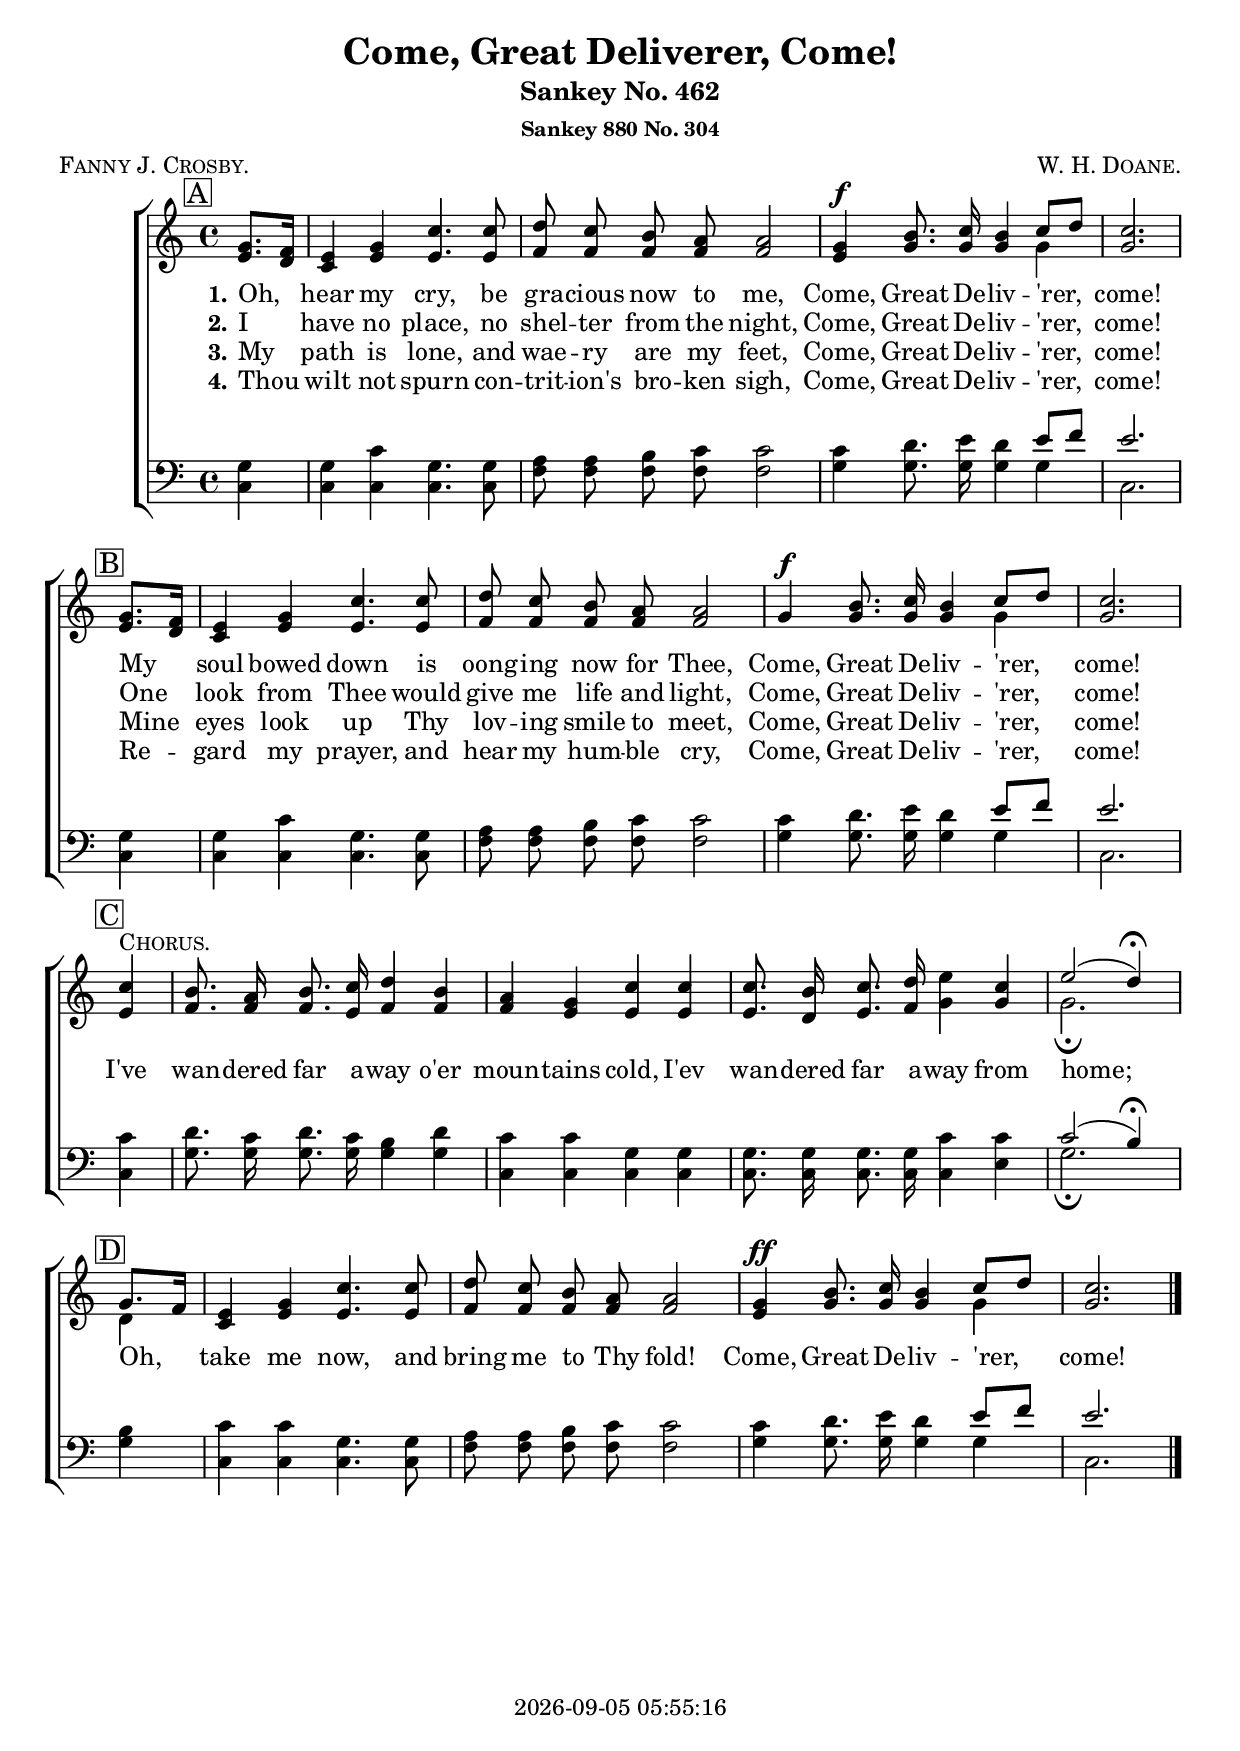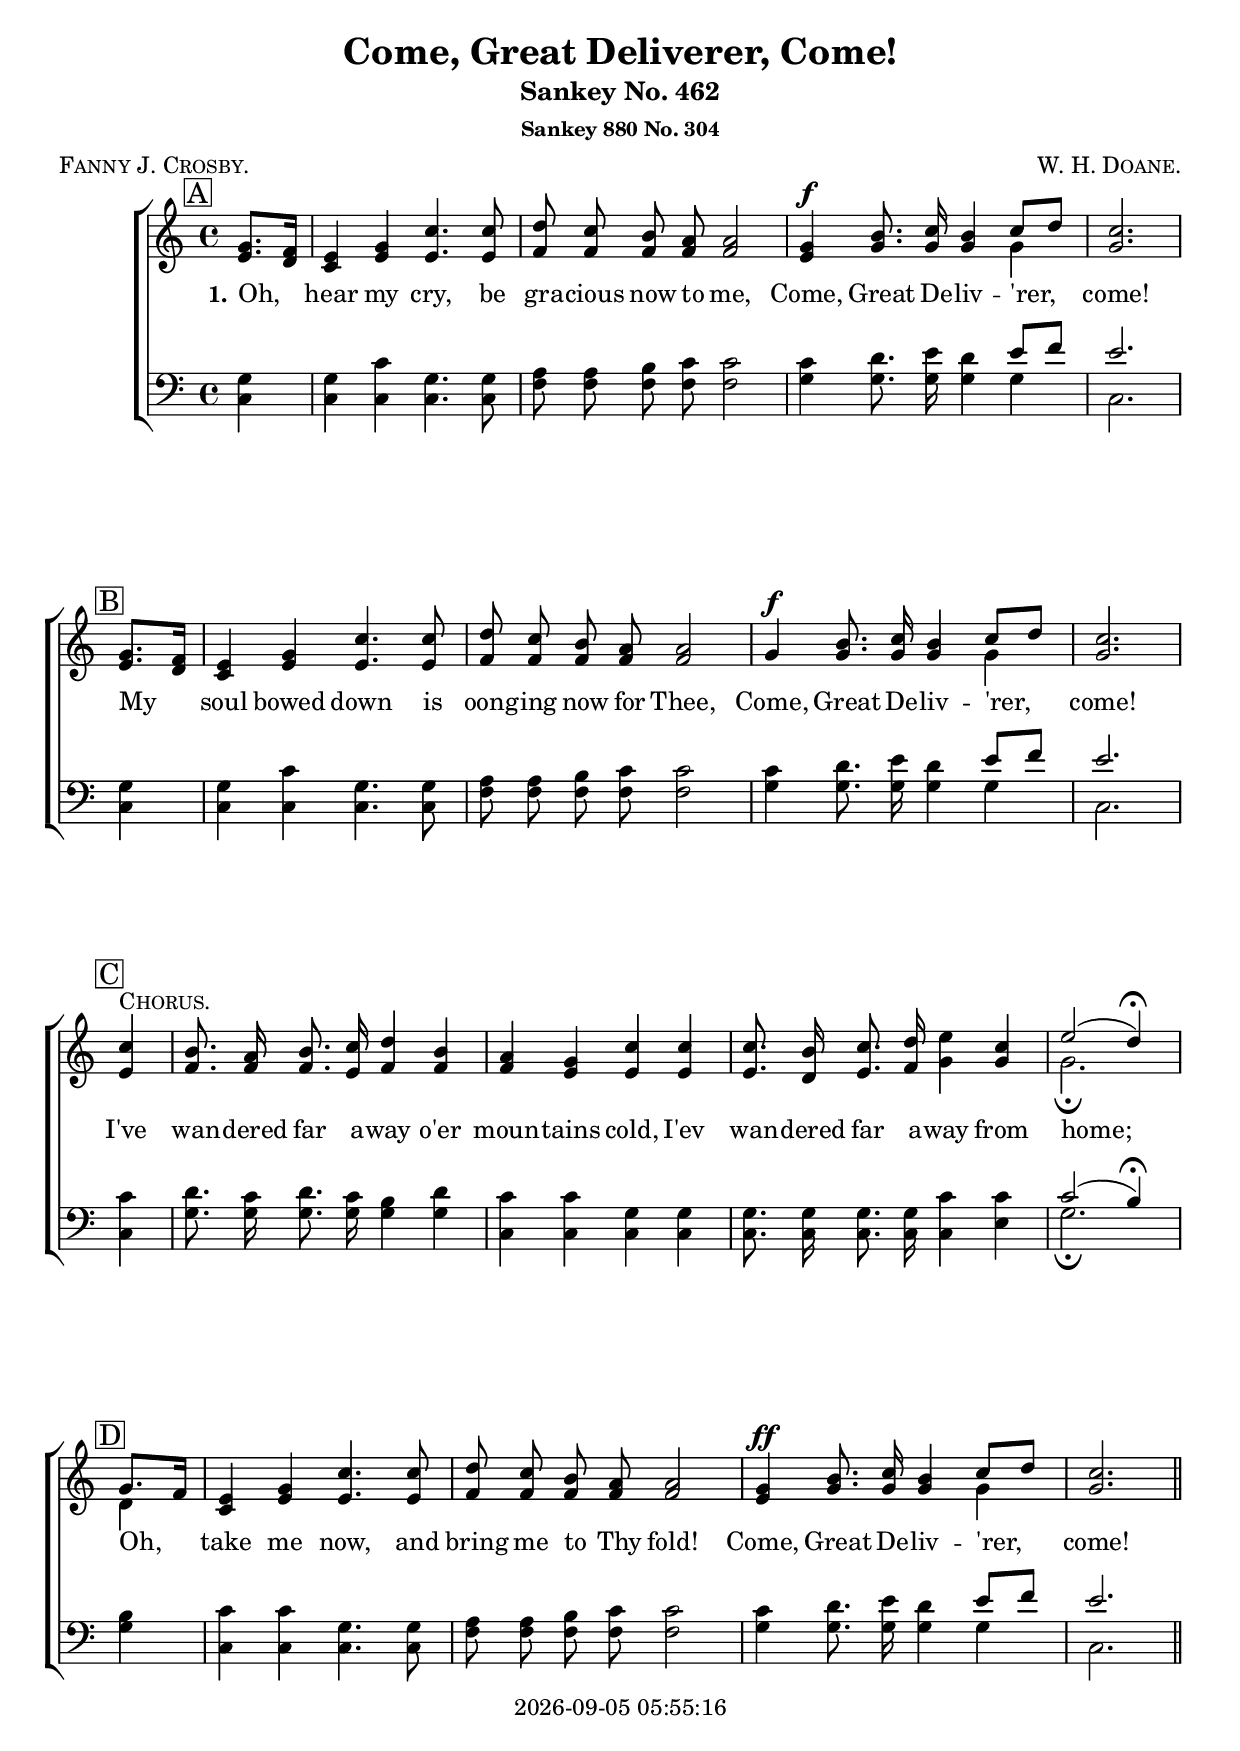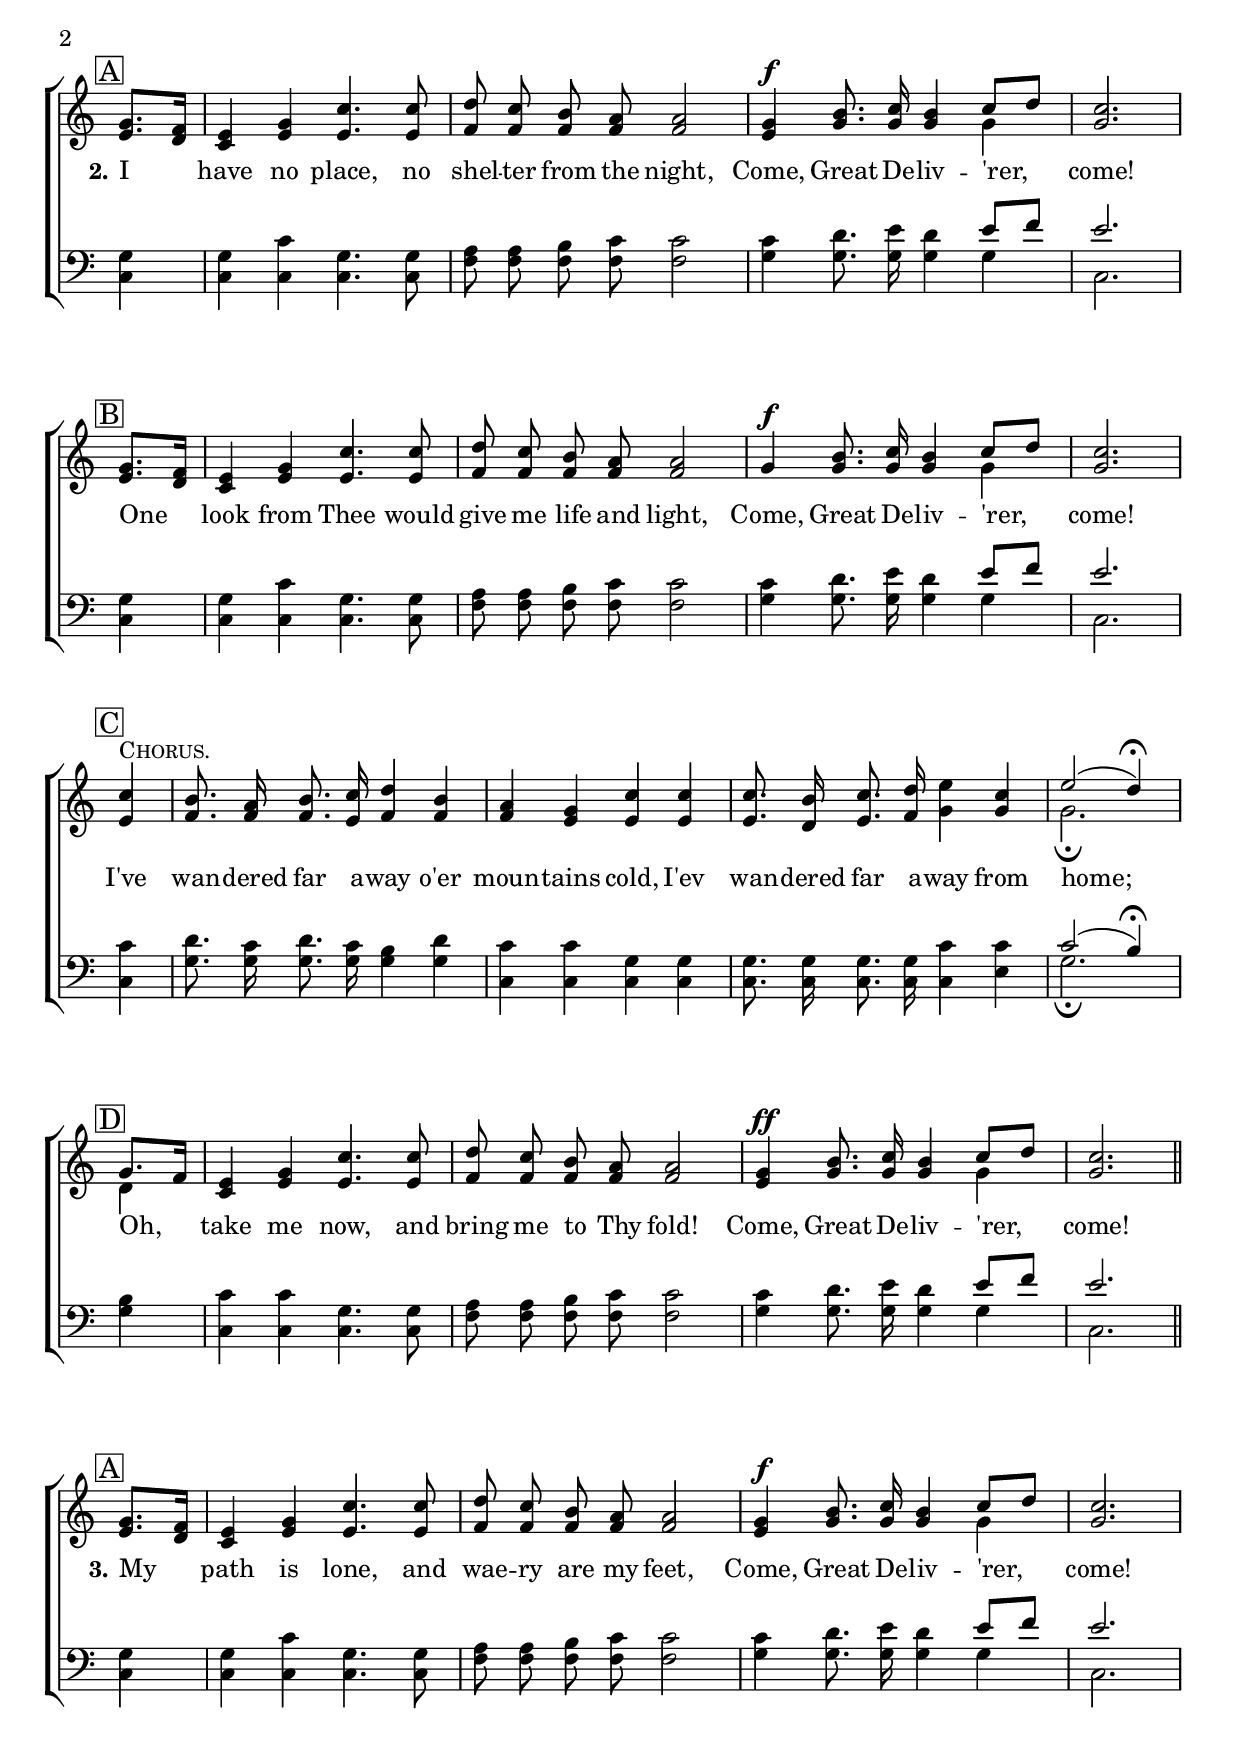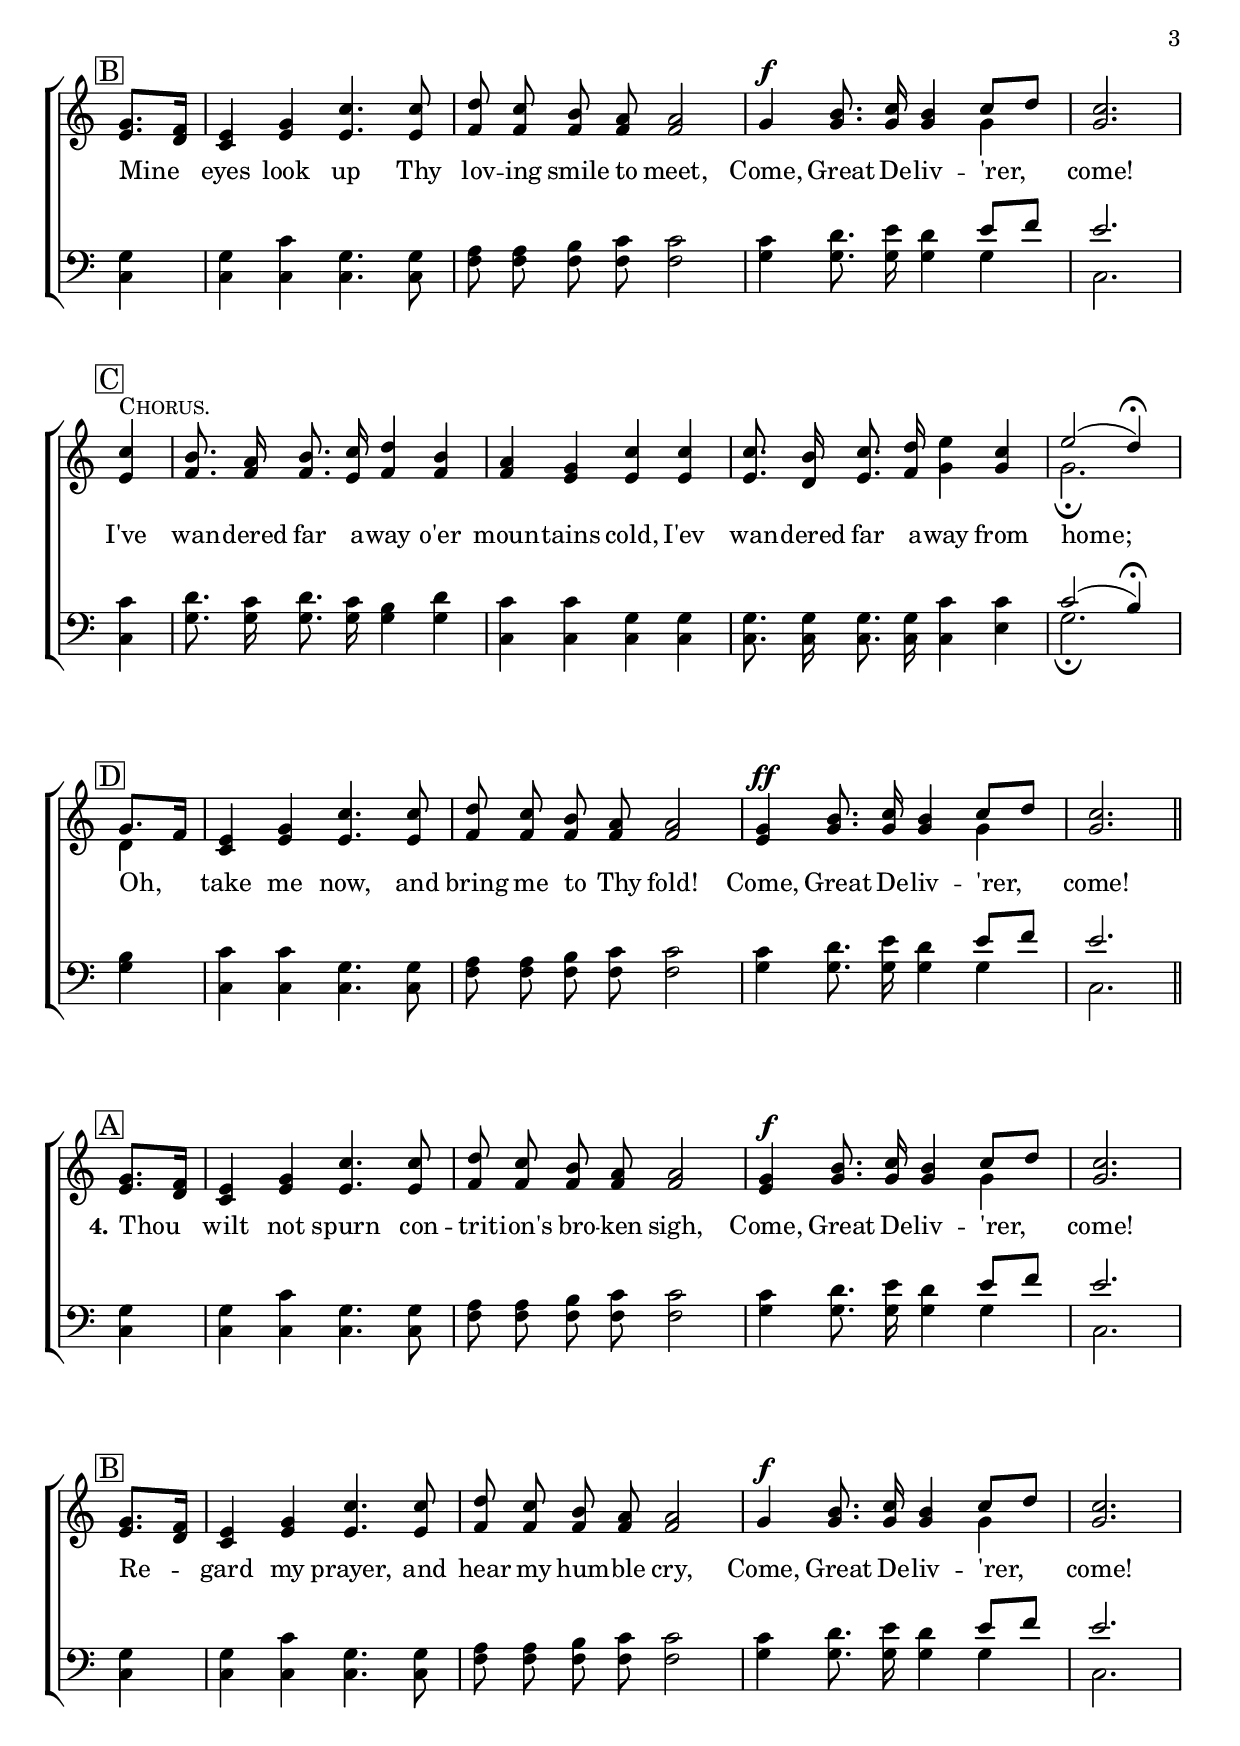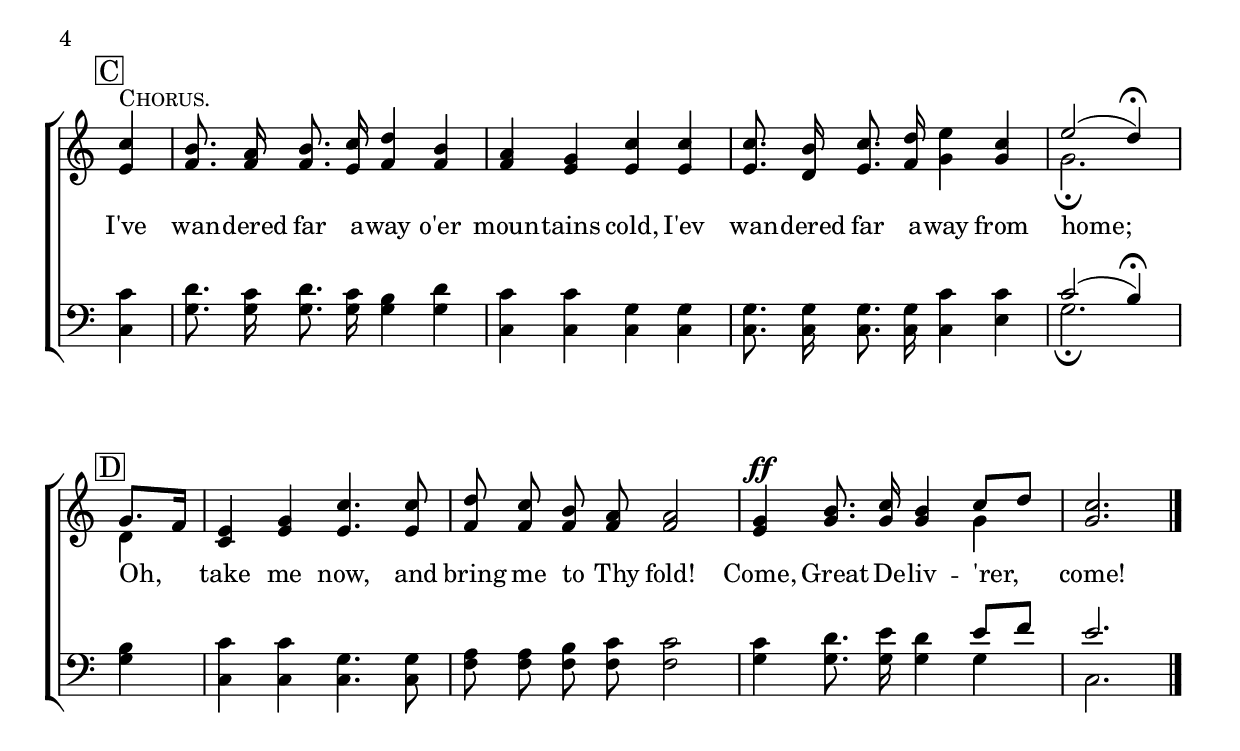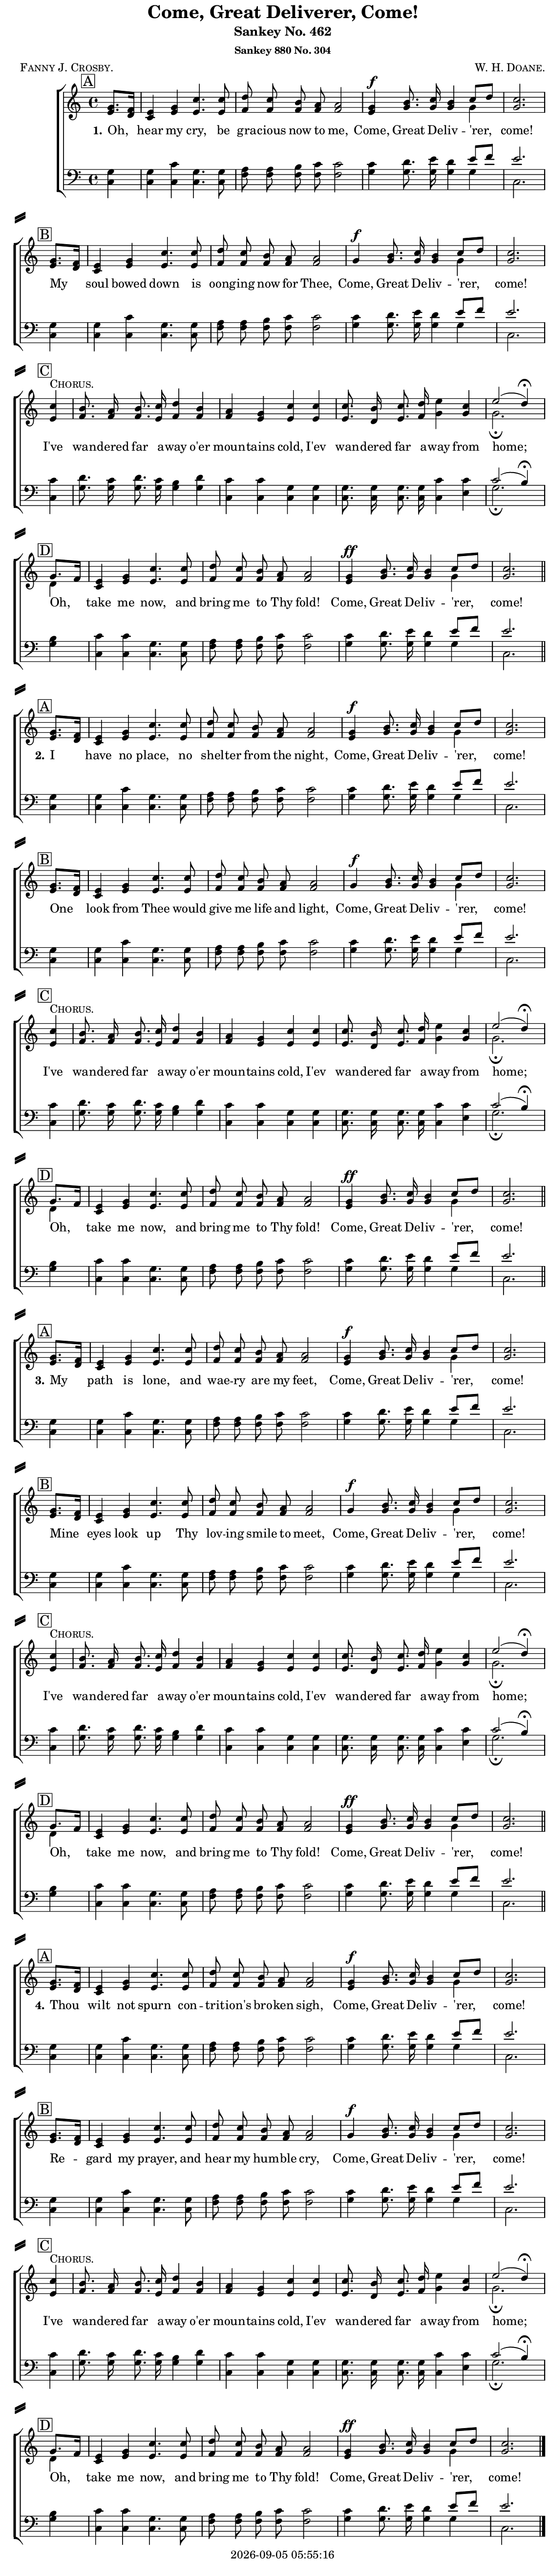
\version "2.22.1"

\include "articulate.ly"

today = #(strftime "%Y-%m-%d %H:%M:%S" (localtime (current-time)))

\header {
% centered at top
%  dedication  = "dedication"
  title       = "Come, Great Deliverer, Come!"
  subtitle    = "Sankey No. 462"
  subsubtitle = "Sankey 880 No. 304"
%  instrument  = "instrument"
  
% arrangement of following lines:
%
%  poet    composer
%  meter   arranger
%  piece       opus

  composer    = \markup\smallCaps "W. H. Doane."
%  arranger    = "arranger"
%  opus        = "opus"

  poet        = \markup\smallCaps "Fanny J. Crosby."
%  meter       = \markup\smallCaps "meter"
%  piece       = \markup\smallCaps "piece"

% centered at bottom
% tagline     = "tagline" % default lilypond version
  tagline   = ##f
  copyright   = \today
}

% #(set-global-staff-size 16)

global = {
  \key c \major
  \time 4/4
  \partial 4
}

RehearsalTrack = {
% \set Score.currentBarNumber = #5
  \mark \markup { \box "A" } s4 s1*3 s2.
  \mark \markup { \box "B" } s4 s1*3 s2.
  \mark \markup { \box "C" } s4 s1*3 s2.
  \mark \markup { \box "D" } s4 s1*3 s2.
}

TempoTrack = {
  \set Score.tempoHideNote = ##t
  \tempo 4=120
}

nl = { \bar "||" \break }

soprano = \relative {
  \autoBeamOff \partial 4
  g'8.\omit\mf [f16] | e4 g c4. 8 | d c b a8 2 | g4^\f b8. c16 b4 c8[d] | c2. \bar "|" \break g8.\omit\mf[f16] |
  e4 g c4. 8 | d c b a8 2 | g4^\f b8. c16 b4 c8[d] | c2. \bar "|" \break 4\omit\mf^\markup\smallCaps Chorus. |
  b8. a16 b8. c16 d4 b | a g c c | c8. b16 c8. d16 e4 c | e2(d4\fermata) \bar "|" \break g,8.[f16] |
  e4 g c4. 8 | d c b a8 2 | g4^\ff b8. c16 b4 c8[d] | c2.
}

alto = \relative {
  \autoBeamOff \partial 4
  e'8.\omit\mf[d16] | c4 e e4. 8 |f8 8 8 8 2 | e4^\f g8. 16 4 4 | 2. e8.\omit\mf[d16] |
  c4 e4 4. 8 | f8 8 8 8 2 | g4^\f g8. 16 4 4 | g2. e4\omit\mf |
  f8. 16 8. e16 f4 4 | f4 e e e | 8. d16 e8. f16 g4 4 | 2.\fermata d4 |
  c4 e4 4. 8 | f8 8 8 8 2 | e4^\ff g8. 16 4 4 | 2.
}

tenor = \relative {
  \autoBeamOff \partial 4
  g4\omit\mf | 4 c g4. 8 | a a b c8 2 | c4 d8. e16 d4 e8[f] | e2. g,4 |
  g4 c g4. 8 | a8 8 b c8 2 | 4\omit\f d8. e16 d4 e8[f] | e2. c4\omit\mf |
  d8. c16 d8. c16 b4 d | c4 4 g g | 8. 16 8. 16 c4 4 | c2(b4\fermata) 4 |
  c4 4 g4. 8 | a8 8 b c8 2 | c4\omit\ff d8. e16 d4 e8[f] | e2.
}

bass = \relative {
  \autoBeamOff \partial 4
  c4\omit\mf | c4 4 4. 8 | f8 8 8 8 2 | g4 8. 16 4 4 | c,2. 4 |
  c4 4 4. 8 | f8 8 8 8 2 | g4\omit\f 8. 16 4 4 | c,2. 4\omit\mf |
  g'8. 16 8. 16 4 4 | c,4 4 4 4 | 8. 16 8. 16 4 e | g2.\fermata 4 |
  c,4 4 4. 8 | f8 8 8 8 2 | g4 8. 16 4 4 | c,2.
}

nom  = {   \set ignoreMelismata = ##t }
yesm = { \unset ignoreMelismata       }

chorus = \lyricmode {
  I've wan -- dered far a -- way o'er moun -- tains cold,
  I'ev wan -- dered far a -- way from home;
  Oh, take me now, and bring me to Thy fold!
  Come, Great De -- liv -- 'rer, come!
}

chorusMen = \lyricmode {
}

verses = 4

wordsOne = \lyricmode {
  \set stanza = "1."
  Oh, hear my cry, be gra -- cious now to me,
  Come, Great De -- liv -- 'rer, come!
  My soul bowed down is oong -- ing now for Thee,
  Come, Great De -- liv -- 'rer, come!
}
  
wordsTwo = \lyricmode {
  \set stanza = "2."
  I have no place, no shel -- ter from the night,
  Come, Great De -- liv -- 'rer, come!
  One look from Thee would give me life and light,
  Come, Great De -- liv -- 'rer, come!
}
  
wordsThree = \lyricmode {
  \set stanza = "3."
  My path is lone, and wae -- ry are my feet,
  Come, Great De -- liv -- 'rer, come!
  Mine eyes look up Thy lov -- ing smile to meet,
  Come, Great De -- liv -- 'rer, come!
}
  
wordsFour = \lyricmode {
  \set stanza = "4."
  Thou wilt not spurn con -- trit -- ion's bro -- ken sigh,
  Come, Great De -- liv -- 'rer, come!
  Re -- gard my prayer, and hear my hum -- ble cry,
  Come, Great De -- liv -- 'rer, come!
}
  
wordsMidi = \lyricmode {
  \set stanza = "1."
  "Oh, " "hear " "my " "cry, " "be " gra "cious " "now " "to " "me, "
  "\nCome, " "Great " De liv "'rer, " "come! "
  "\nMy " "soul " "bowed " "down " "is " oong "ing " "now " "for " "Thee, "
  "\nCome, " "Great " De liv "'rer, " "come! "
  "\nI've " wan "dered " "far " a "way " "o'er " moun "tains " "cold, "
  "\nI'ev " wan "dered " "far " a "way " "from " "home; "
  "\nOh, " "take " "me " "now, " "and " "bring " "me " "to " "Thy " "fold! "
  "\nCome, " "Great " De liv "'rer, " "come!\n"

  \set stanza = "2."
  "\nI " "have " "no " "place, " "no " shel "ter " "from " "the " "night, "
  "\nCome, " "Great " De liv "'rer, " "come! "
  "\nOne " "look " "from " "Thee " "would " "give " "me " "life " "and " "light, "
  "\nCome, " "Great " De liv "'rer, " "come! "
  "\nI've " wan "dered " "far " a "way " "o'er " moun "tains " "cold, "
  "\nI'ev " wan "dered " "far " a "way " "from " "home; "
  "\nOh, " "take " "me " "now, " "and " "bring " "me " "to " "Thy " "fold! "
  "\nCome, " "Great " De liv "'rer, " "come!\n"

  \set stanza = "3."
  "\nMy " "path " "is " "lone, " "and " wae "ry " "are " "my " "feet, "
  "\nCome, " "Great " De liv "'rer, " "come! "
  "\nMine " "eyes " "look " "up " "Thy " lov "ing " "smile " "to " "meet, "
  "\nCome, " "Great " De liv "'rer, " "come! "
  "\nI've " wan "dered " "far " a "way " "o'er " moun "tains " "cold, "
  "\nI'ev " wan "dered " "far " a "way " "from " "home; "
  "\nOh, " "take " "me " "now, " "and " "bring " "me " "to " "Thy " "fold! "
  "\nCome, " "Great " De liv "'rer, " "come!\n"

  \set stanza = "4."
  "\nThou " "wilt " "not " "spurn " con trit "ion's " bro "ken " "sigh, "
  "\nCome, " "Great " De liv "'rer, " "come! "
  "\nRe" "gard " "my " "prayer, " "and " "hear " "my " hum "ble " "cry, "
  "\nCome, " "Great " De liv "'rer, " "come! "
  "\nI've " wan "dered " "far " a "way " "o'er " moun "tains " "cold, "
  "\nI'ev " wan "dered " "far " a "way " "from " "home; "
  "\nOh, " "take " "me " "now, " "and " "bring " "me " "to " "Thy " "fold! "
  "\nCome, " "Great " De liv "'rer, " "come! "
}

wordsMidiMen = \lyricmode {
}

\book {
  \bookOutputSuffix "midi"
  \score {
%    \articulate
        \new ChoirStaff <<
                                % Soprano staff
          \new Staff = soprano
          <<
            \new Voice { \repeat unfold \verses \TempoTrack     }
            \new Voice { \global \repeat unfold \verses \soprano \bar "|." }
            \addlyrics \wordsMidi
          >>
                                % Alto staff
          \new Staff = alto
          <<
            \new Voice { \global \repeat unfold \verses { \alto \nl } \bar "|." }
          >>
                                % Tenor staff
          \new Staff = tenor
          <<
            \clef "treble_8"
            \new Voice { \global \repeat unfold \verses \tenor }
            \addlyrics \wordsMidiMen
          >>
                                % Bass staff
          \new Staff = bass
          <<
            \clef "bass"
            \new Voice { \global \repeat unfold \verses \bass }
          >>
        >>
    \midi {}
  }
}

\book {
  \bookOutputSuffix "repeat"
  \score {
        \new ChoirStaff <<
                                  % Joint soprano/alto staff
          \new Staff = women \with { printPartCombineTexts = ##f }
          <<
            \new Voice \RehearsalTrack
            \new Voice \TempoTrack
            \new NullVoice = "aligner" \soprano
            \new Voice \partCombine { \global \soprano \bar "|." } { \global \alto }
            \new Lyrics \lyricsto "aligner" { \wordsOne \chorus }
            \new Lyrics \lyricsto "aligner"   \wordsTwo
            \new Lyrics \lyricsto "aligner"   \wordsThree
            \new Lyrics \lyricsto "aligner"   \wordsFour
          >>
                                  % Joint tenor/bass staff
          \new Staff = men \with { printPartCombineTexts = ##f }
          <<
            \clef "bass"
            \new Voice \partCombine { \global \tenor } { \global \bass }
            \new NullVoice = alignerT { \tenor }
          >>
          \new Lyrics \with {alignAboveContext = men} \lyricsto alignerT \chorusMen
        >>
    \layout {
      indent = 1.5\cm
      \pointAndClickOff
      \context {
        \Staff \RemoveAllEmptyStaves
      }
    }
  }
}

singlescore = {
        \new ChoirStaff <<
                                  % Joint soprano/alto staff
          \new Staff = women \with { printPartCombineTexts = ##f }
          <<
            \new Voice { \repeat unfold \verses \RehearsalTrack }
            \new Voice { \repeat unfold \verses \TempoTrack }
            \new NullVoice = "aligner" { \repeat unfold \verses \soprano }
            \new Voice \partCombine { \global \repeat unfold \verses \soprano \bar "|." }
                                    { \global \repeat unfold \verses { \alto \nl } \bar "|." }
            \new Lyrics \lyricsto "aligner" { \wordsOne   \chorus
                                              \wordsTwo   \chorus
                                              \wordsThree \chorus
                                              \wordsFour  \chorus
                                            }
          >>
                                  % Joint tenor/bass staff
          \new Staff = men \with { printPartCombineTexts = ##f }
          <<
            \clef "bass"
            \new Voice \partCombine { \global \repeat unfold \verses \tenor }
                                    { \global \repeat unfold \verses \bass }
            \new NullVoice = alignerT { \repeat unfold \verses \tenor }
          >>
          \new Lyrics \with {alignAboveContext = men} \lyricsto alignerT { \repeat unfold \verses \chorusMen }
        >>
}

\book {
  \bookOutputSuffix "single"
  \score {
    \singlescore
    \layout {
      indent = 1.5\cm
      \pointAndClickOff
      \context {
        \Staff \RemoveAllEmptyStaves
      }
    }
  }
}

\book {
  \bookOutputSuffix "singlepage"
  \paper {
    top-margin = 0
    left-margin = 7
    right-margin = 1
    paper-width = 190\mm
    page-breaking = #ly:one-page-breaking
    system-system-spacing.basic-distance = #15
    system-separator-markup = \slashSeparator
  }
  \score {
    \singlescore
    \layout {
      indent = 1.5\cm
      \pointAndClickOff
      \context {
        \Staff \RemoveAllEmptyStaves
      }
    }
  }
}
